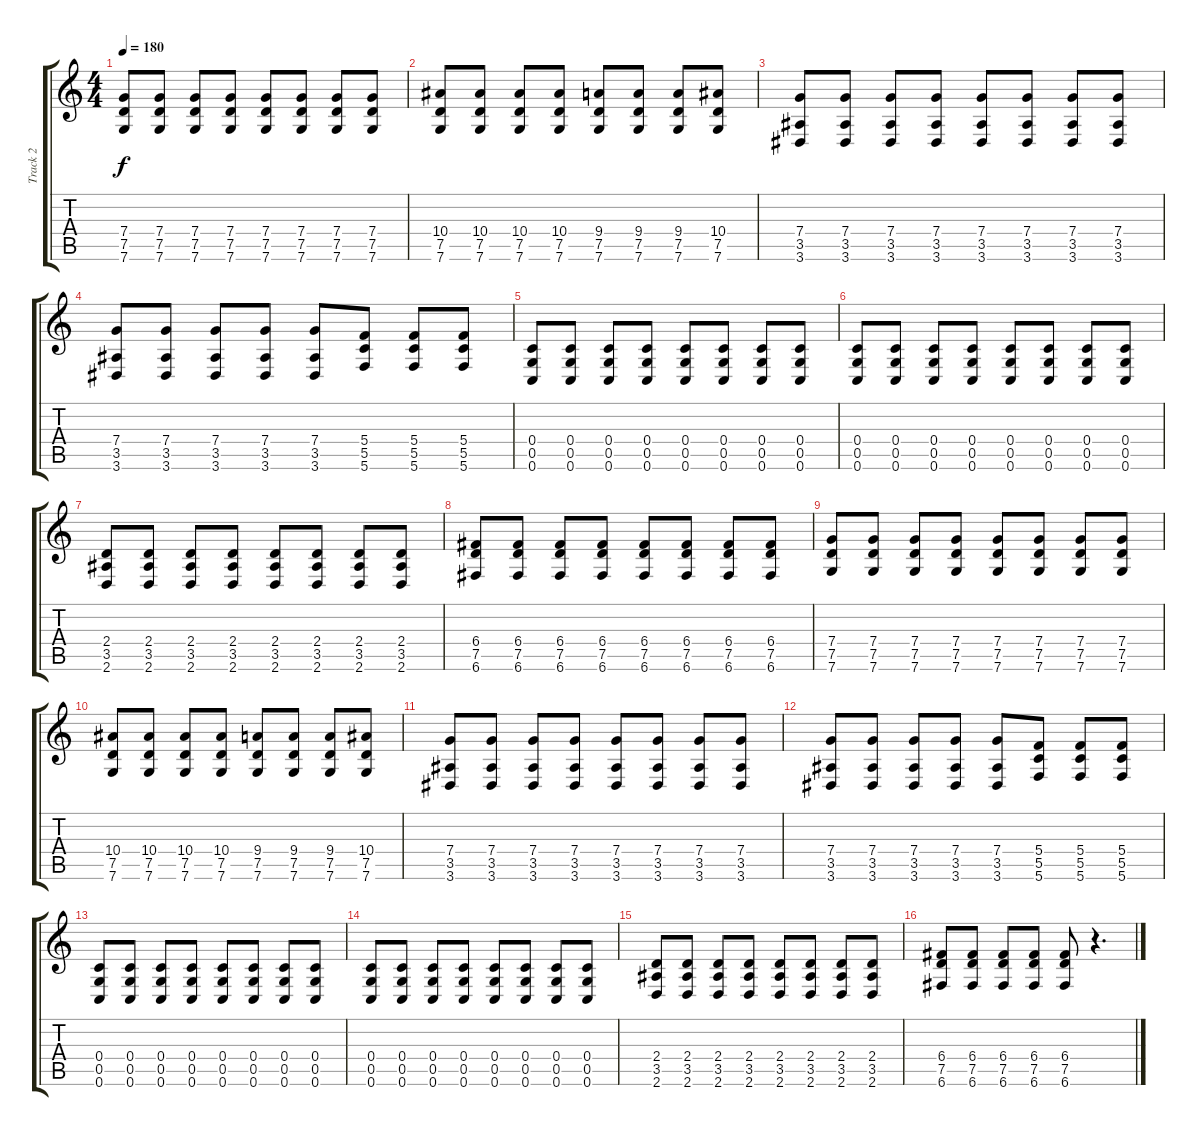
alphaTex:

\track ("Track 2" "Track 2") {instrument distortionguitar}
\staff {score tabs}
\tuning (D4 A3 F3 C3 G2 C2) {hide}
\ts (4 4)
\tempo 180
\clef g2
\ks c
(7.4 7.5 7.6).8{dy f} (7.4 7.5 7.6).8 (7.4 7.5 7.6).8 (7.4 7.5 7.6).8 (7.4 7.5 7.6).8 (7.4 7.5 7.6).8 (7.4 7.5 7.6).8 (7.4 7.5 7.6).8 |
(10.4 7.5 7.6).8 (10.4 7.5 7.6).8 (10.4 7.5 7.6).8 (10.4 7.5 7.6).8 (9.4 7.5 7.6).8 (9.4 7.5 7.6).8 (9.4 7.5 7.6).8 (10.4 7.5 7.6).8 |
(7.4 3.5 3.6).8 (7.4 3.5 3.6).8 (7.4 3.5 3.6).8 (7.4 3.5 3.6).8 (7.4 3.5 3.6).8 (7.4 3.5 3.6).8 (7.4 3.5 3.6).8 (7.4 3.5 3.6).8 |
(7.4 3.5 3.6).8 (7.4 3.5 3.6).8 (7.4 3.5 3.6).8 (7.4 3.5 3.6).8 (7.4 3.5 3.6).8 (5.4 5.5 5.6).8 (5.4 5.5 5.6).8 (5.4 5.5 5.6).8 |
(0.4 0.5 0.6).8 (0.4 0.5 0.6).8 (0.4 0.5 0.6).8 (0.4 0.5 0.6).8 (0.4 0.5 0.6).8 (0.4 0.5 0.6).8 (0.4 0.5 0.6).8 (0.4 0.5 0.6).8 |
(0.4 0.5 0.6).8 (0.4 0.5 0.6).8 (0.4 0.5 0.6).8 (0.4 0.5 0.6).8 (0.4 0.5 0.6).8 (0.4 0.5 0.6).8 (0.4 0.5 0.6).8 (0.4 0.5 0.6).8 |
(2.4 3.5 2.6).8 (2.4 3.5 2.6).8 (2.4 3.5 2.6).8 (2.4 3.5 2.6).8 (2.4 3.5 2.6).8 (2.4 3.5 2.6).8 (2.4 3.5 2.6).8 (2.4 3.5 2.6).8 |
(6.4 7.5 6.6).8 (6.4 7.5 6.6).8 (6.4 7.5 6.6).8 (6.4 7.5 6.6).8 (6.4 7.5 6.6).8 (6.4 7.5 6.6).8 (6.4 7.5 6.6).8 (6.4 7.5 6.6).8 |
(7.4 7.5 7.6).8 (7.4 7.5 7.6).8 (7.4 7.5 7.6).8 (7.4 7.5 7.6).8 (7.4 7.5 7.6).8 (7.4 7.5 7.6).8 (7.4 7.5 7.6).8 (7.4 7.5 7.6).8 |
(10.4 7.5 7.6).8 (10.4 7.5 7.6).8 (10.4 7.5 7.6).8 (10.4 7.5 7.6).8 (9.4 7.5 7.6).8 (9.4 7.5 7.6).8 (9.4 7.5 7.6).8 (10.4 7.5 7.6).8 |
(7.4 3.5 3.6).8 (7.4 3.5 3.6).8 (7.4 3.5 3.6).8 (7.4 3.5 3.6).8 (7.4 3.5 3.6).8 (7.4 3.5 3.6).8 (7.4 3.5 3.6).8 (7.4 3.5 3.6).8 |
(7.4 3.5 3.6).8 (7.4 3.5 3.6).8 (7.4 3.5 3.6).8 (7.4 3.5 3.6).8 (7.4 3.5 3.6).8 (5.4 5.5 5.6).8 (5.4 5.5 5.6).8 (5.4 5.5 5.6).8 |
(0.4 0.5 0.6).8 (0.4 0.5 0.6).8 (0.4 0.5 0.6).8 (0.4 0.5 0.6).8 (0.4 0.5 0.6).8 (0.4 0.5 0.6).8 (0.4 0.5 0.6).8 (0.4 0.5 0.6).8 |
(0.4 0.5 0.6).8 (0.4 0.5 0.6).8 (0.4 0.5 0.6).8 (0.4 0.5 0.6).8 (0.4 0.5 0.6).8 (0.4 0.5 0.6).8 (0.4 0.5 0.6).8 (0.4 0.5 0.6).8 |
(2.4 3.5 2.6).8 (2.4 3.5 2.6).8 (2.4 3.5 2.6).8 (2.4 3.5 2.6).8 (2.4 3.5 2.6).8 (2.4 3.5 2.6).8 (2.4 3.5 2.6).8 (2.4 3.5 2.6).8 |
(6.4 7.5 6.6).8 (6.4 7.5 6.6).8 (6.4 7.5 6.6).8 (6.4 7.5 6.6).8 (6.4 7.5 6.6).8 r.4{d}
